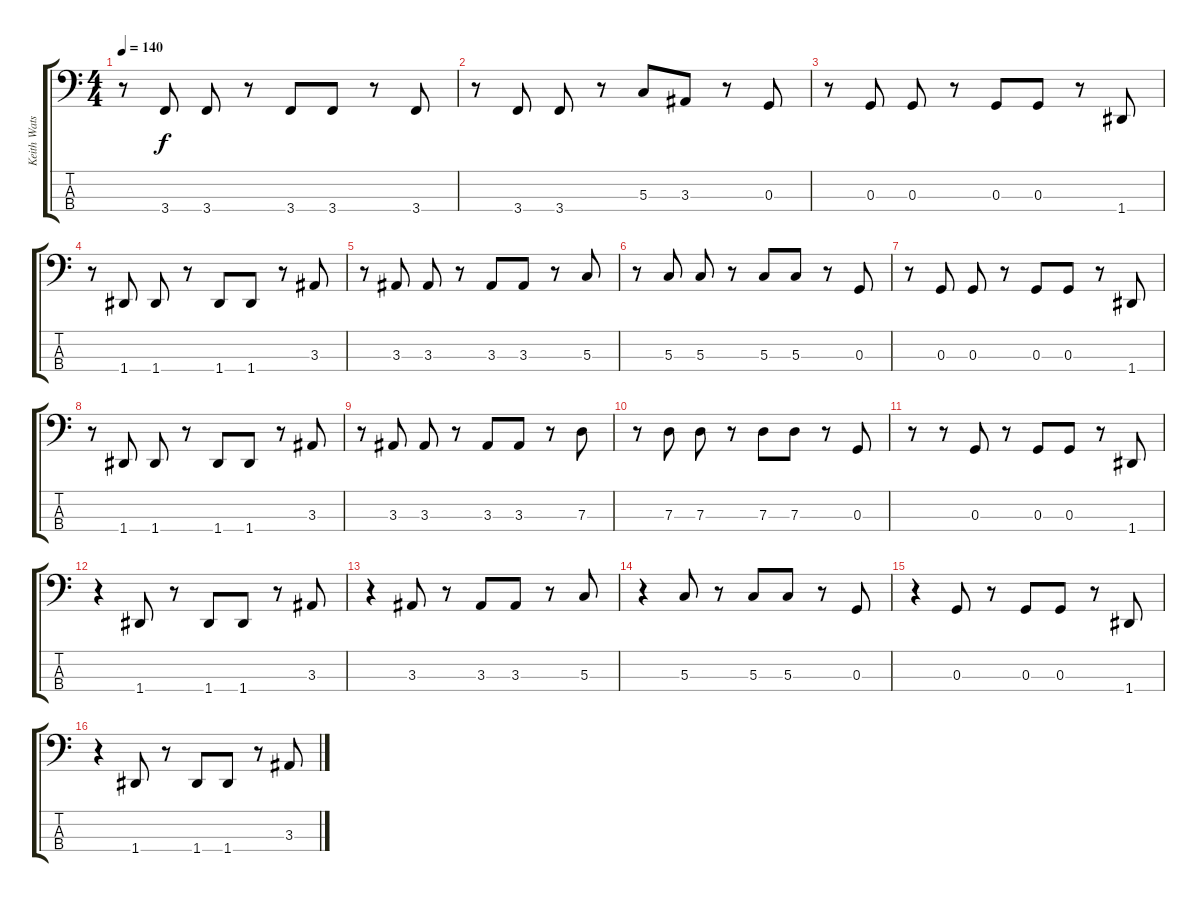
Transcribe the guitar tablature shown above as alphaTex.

\track ("Keith Watson" "Keith Wats") {instrument electricbasspick}
\staff {score tabs}
\tuning (F2 C2 G1 D1) {hide}
\ts (4 4)
\tempo 140
\clef f4
\ks c
r.8{dy f} 3.4.8 3.4.8 r.8 3.4.8 3.4.8 r.8 3.4.8 |
r.8 3.4.8 3.4.8 r.8 5.3.8 3.3.8 r.8 0.3.8 |
r.8 0.3.8 0.3.8 r.8 0.3.8 0.3.8 r.8 1.4.8 |
r.8 1.4.8 1.4.8 r.8 1.4.8 1.4.8 r.8 3.3.8 |
r.8 3.3.8 3.3.8 r.8 3.3.8 3.3.8 r.8 5.3.8 |
r.8 5.3.8 5.3.8 r.8 5.3.8 5.3.8 r.8 0.3.8 |
r.8 0.3.8 0.3.8 r.8 0.3.8 0.3.8 r.8 1.4.8 |
r.8 1.4.8 1.4.8 r.8 1.4.8 1.4.8 r.8 3.3.8 |
r.8 3.3.8 3.3.8 r.8 3.3.8 3.3.8 r.8 7.3.8 |
r.8 7.3.8 7.3.8 r.8 7.3.8 7.3.8 r.8 0.3.8 |
r.8 r.8 0.3.8 r.8 0.3.8 0.3.8 r.8 1.4.8 |
r.4 1.4.8 r.8 1.4.8 1.4.8 r.8 3.3.8 |
r.4 3.3.8 r.8 3.3.8 3.3.8 r.8 5.3.8 |
r.4 5.3.8 r.8 5.3.8 5.3.8 r.8 0.3.8 |
r.4 0.3.8 r.8 0.3.8 0.3.8 r.8 1.4.8 |
r.4 1.4.8 r.8 1.4.8 1.4.8 r.8 3.3.8
